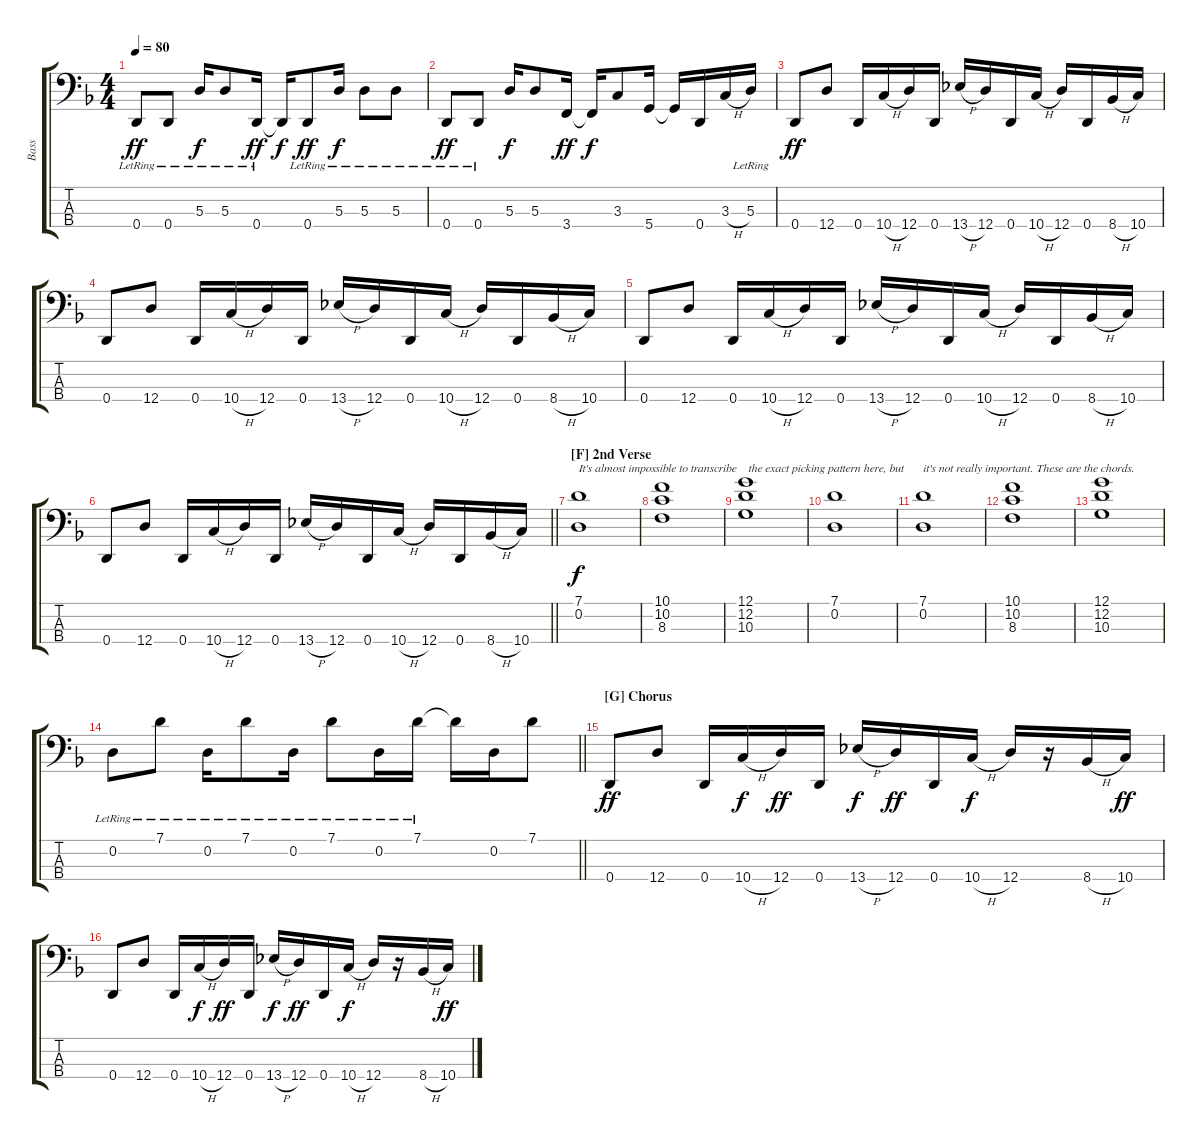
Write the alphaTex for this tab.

\track ("Bass" "Bass") {instrument electricbasspick}
\staff {score tabs}
\tuning (G2 D2 A1 D1) {hide}
\ts (4 4)
\tempo 80
\clef f4
\ks dminor
0.4{lr}.8{dy ff} 0.4{lr}.8 5.3{lr}.16{dy f} 5.3{lr}.8 0.4{lr}.16{dy ff} 0.4{t}.16{dy f} 0.4{lr}.8{dy ff} 5.3{lr}.16{dy f} 5.3{lr}.8 5.3{lr}.8 |
0.4{lr}.8{dy ff} 0.4{lr}.8 5.3.16{dy f} 5.3.8 3.4.16{dy ff} 3.4{t}.16{dy f} 3.3.8 5.4.16 5.4{t}.16 0.4.16 3.3{h}.16 5.3{lr}.16 |
0.4.8{dy ff} 12.4.8 0.4.16 10.4{h}.16 12.4.16 0.4.16 13.4{h}.16 12.4.16 0.4.16 10.4{h}.16 12.4.16 0.4.16 8.4{h}.16 10.4.16 |
0.4.8 12.4.8 0.4.16 10.4{h}.16 12.4.16 0.4.16 13.4{h}.16 12.4.16 0.4.16 10.4{h}.16 12.4.16 0.4.16 8.4{h}.16 10.4.16 |
0.4.8 12.4.8 0.4.16 10.4{h}.16 12.4.16 0.4.16 13.4{h}.16 12.4.16 0.4.16 10.4{h}.16 12.4.16 0.4.16 8.4{h}.16 10.4.16 |
\barLineRight lightlight
0.4.8 12.4.8 0.4.16 10.4{h}.16 12.4.16 0.4.16 13.4{h}.16 12.4.16 0.4.16 10.4{h}.16 12.4.16 0.4.16 8.4{h}.16 10.4.16 |
\section ("" "[F] 2nd Verse")
(7.1 0.2).1{txt "It's almost impossible to transcribe" dy f} |
(10.1 10.2 8.3).1 |
(12.1 12.2 10.3).1{txt " the exact picking pattern here, but"} |
(7.1 0.2).1 |
(7.1 0.2).1{txt "it's not really important. These are the chords."} |
(10.1 10.2 8.3).1 |
(12.1 12.2 10.3).1 |
\barLineRight lightlight
0.2{lr}.8 7.1{lr}.8 0.2{lr}.16 7.1{lr}.8 0.2{lr}.16 7.1{lr}.8 0.2{lr}.16 7.1{lr}.16 7.1{t}.16 0.2.16 7.1.8 |
\section ("" "[G] Chorus")
0.4.8{dy ff} 12.4.8 0.4.16 10.4{h}.16{dy f} 12.4.16{dy ff} 0.4.16 13.4{h}.16{dy f} 12.4.16{dy ff} 0.4.16 10.4{h}.16{dy f} 12.4.16 r.16 8.4{h}.16 10.4.16{dy ff} |
0.4.8 12.4.8 0.4.16 10.4{h}.16{dy f} 12.4.16{dy ff} 0.4.16 13.4{h}.16{dy f} 12.4.16{dy ff} 0.4.16 10.4{h}.16{dy f} 12.4.16 r.16 8.4{h}.16 10.4.16{dy ff}
